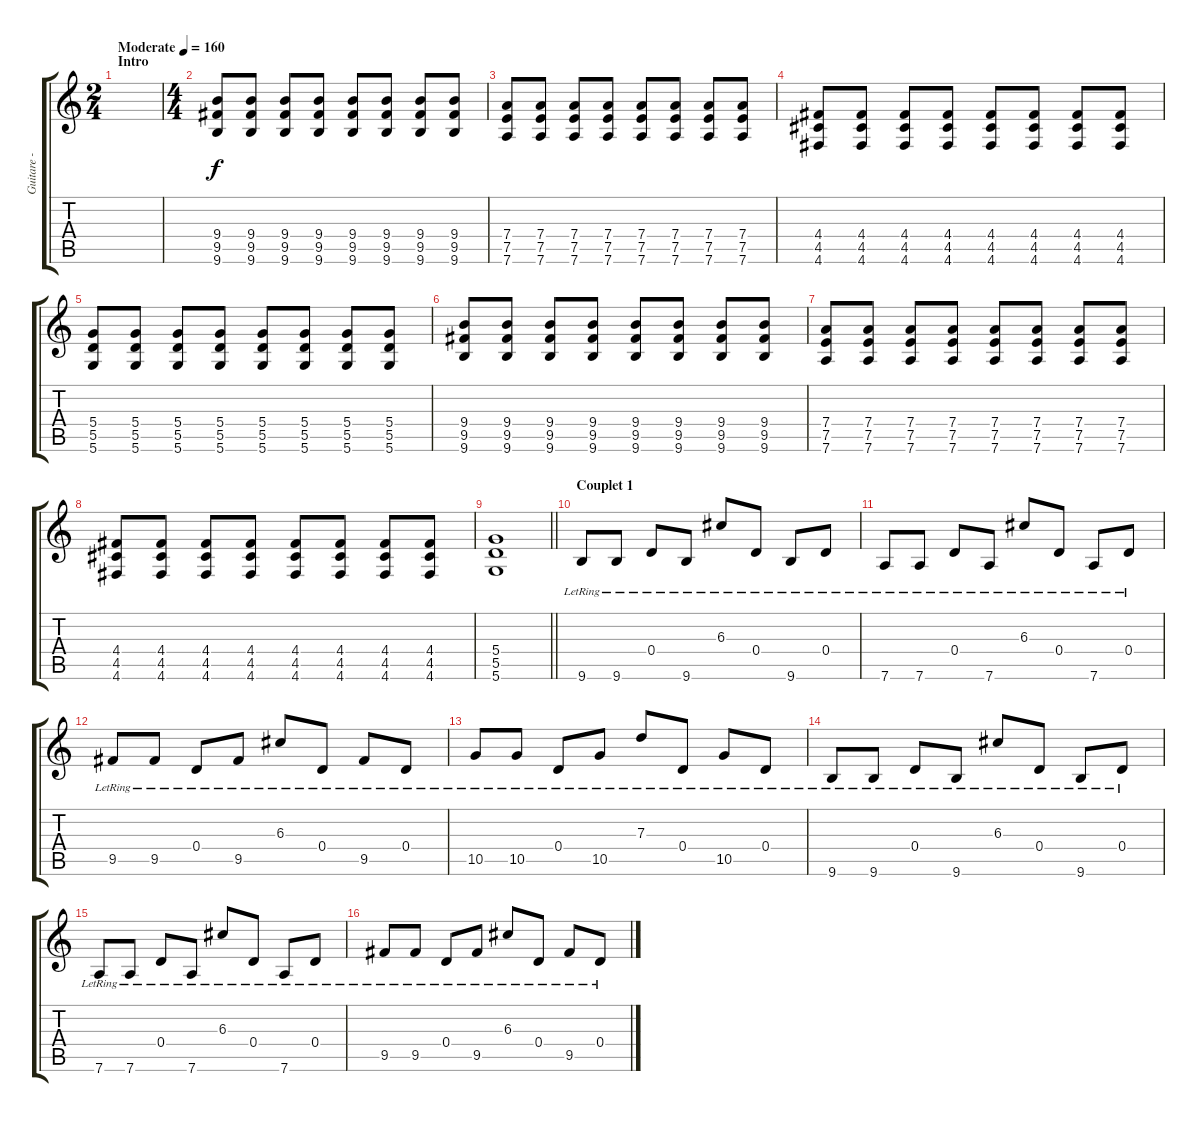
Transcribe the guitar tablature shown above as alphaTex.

\track ("Guitare - Jussi" "Guitare - ") {instrument overdrivenguitar}
\staff {score tabs}
\tuning (E4 B3 G3 D3 A2 D2) {hide}
\ts (2 4)
\section ("" "Intro")
\tempo (160 "Moderate")
\clef g2
\ks c
|
\ts (4 4)
(9.4 9.5 9.6).8 (9.4 9.5 9.6).8 (9.4 9.5 9.6).8 (9.4 9.5 9.6).8 (9.4 9.5 9.6).8 (9.4 9.5 9.6).8 (9.4 9.5 9.6).8 (9.4 9.5 9.6).8 |
(7.4 7.5 7.6).8 (7.4 7.5 7.6).8 (7.4 7.5 7.6).8 (7.4 7.5 7.6).8 (7.4 7.5 7.6).8 (7.4 7.5 7.6).8 (7.4 7.5 7.6).8 (7.4 7.5 7.6).8 |
(4.4 4.5 4.6).8 (4.4 4.5 4.6).8 (4.4 4.5 4.6).8 (4.4 4.5 4.6).8 (4.4 4.5 4.6).8 (4.4 4.5 4.6).8 (4.4 4.5 4.6).8 (4.4 4.5 4.6).8 |
(5.4 5.5 5.6).8 (5.4 5.5 5.6).8 (5.4 5.5 5.6).8 (5.4 5.5 5.6).8 (5.4 5.5 5.6).8 (5.4 5.5 5.6).8 (5.4 5.5 5.6).8 (5.4 5.5 5.6).8 |
(9.4 9.5 9.6).8 (9.4 9.5 9.6).8 (9.4 9.5 9.6).8 (9.4 9.5 9.6).8 (9.4 9.5 9.6).8 (9.4 9.5 9.6).8 (9.4 9.5 9.6).8 (9.4 9.5 9.6).8 |
(7.4 7.5 7.6).8 (7.4 7.5 7.6).8 (7.4 7.5 7.6).8 (7.4 7.5 7.6).8 (7.4 7.5 7.6).8 (7.4 7.5 7.6).8 (7.4 7.5 7.6).8 (7.4 7.5 7.6).8 |
(4.4 4.5 4.6).8 (4.4 4.5 4.6).8 (4.4 4.5 4.6).8 (4.4 4.5 4.6).8 (4.4 4.5 4.6).8 (4.4 4.5 4.6).8 (4.4 4.5 4.6).8 (4.4 4.5 4.6).8 |
\barLineRight lightlight
(5.4 5.5 5.6).1 |
\section ("" "Couplet 1")
9.6{lr}.8{instrument electricguitarjazz} 9.6{lr}.8 0.4{lr}.8 9.6{lr}.8 6.3{lr}.8 0.4{lr}.8 9.6{lr}.8 0.4{lr}.8 |
7.6{lr}.8 7.6{lr}.8 0.4{lr}.8 7.6{lr}.8 6.3{lr}.8 0.4{lr}.8 7.6{lr}.8 0.4{lr}.8 |
9.5{lr}.8 9.5{lr}.8 0.4{lr}.8 9.5{lr}.8 6.3{lr}.8 0.4{lr}.8 9.5{lr}.8 0.4{lr}.8 |
10.5{lr}.8 10.5{lr}.8 0.4{lr}.8 10.5{lr}.8 7.3{lr}.8 0.4{lr}.8 10.5{lr}.8 0.4{lr}.8 |
9.6{lr}.8{instrument electricguitarjazz} 9.6{lr}.8 0.4{lr}.8 9.6{lr}.8 6.3{lr}.8 0.4{lr}.8 9.6{lr}.8 0.4{lr}.8 |
7.6{lr}.8 7.6{lr}.8 0.4{lr}.8 7.6{lr}.8 6.3{lr}.8 0.4{lr}.8 7.6{lr}.8 0.4{lr}.8 |
9.5{lr}.8 9.5{lr}.8 0.4{lr}.8 9.5{lr}.8 6.3{lr}.8 0.4{lr}.8 9.5{lr}.8 0.4{lr}.8
